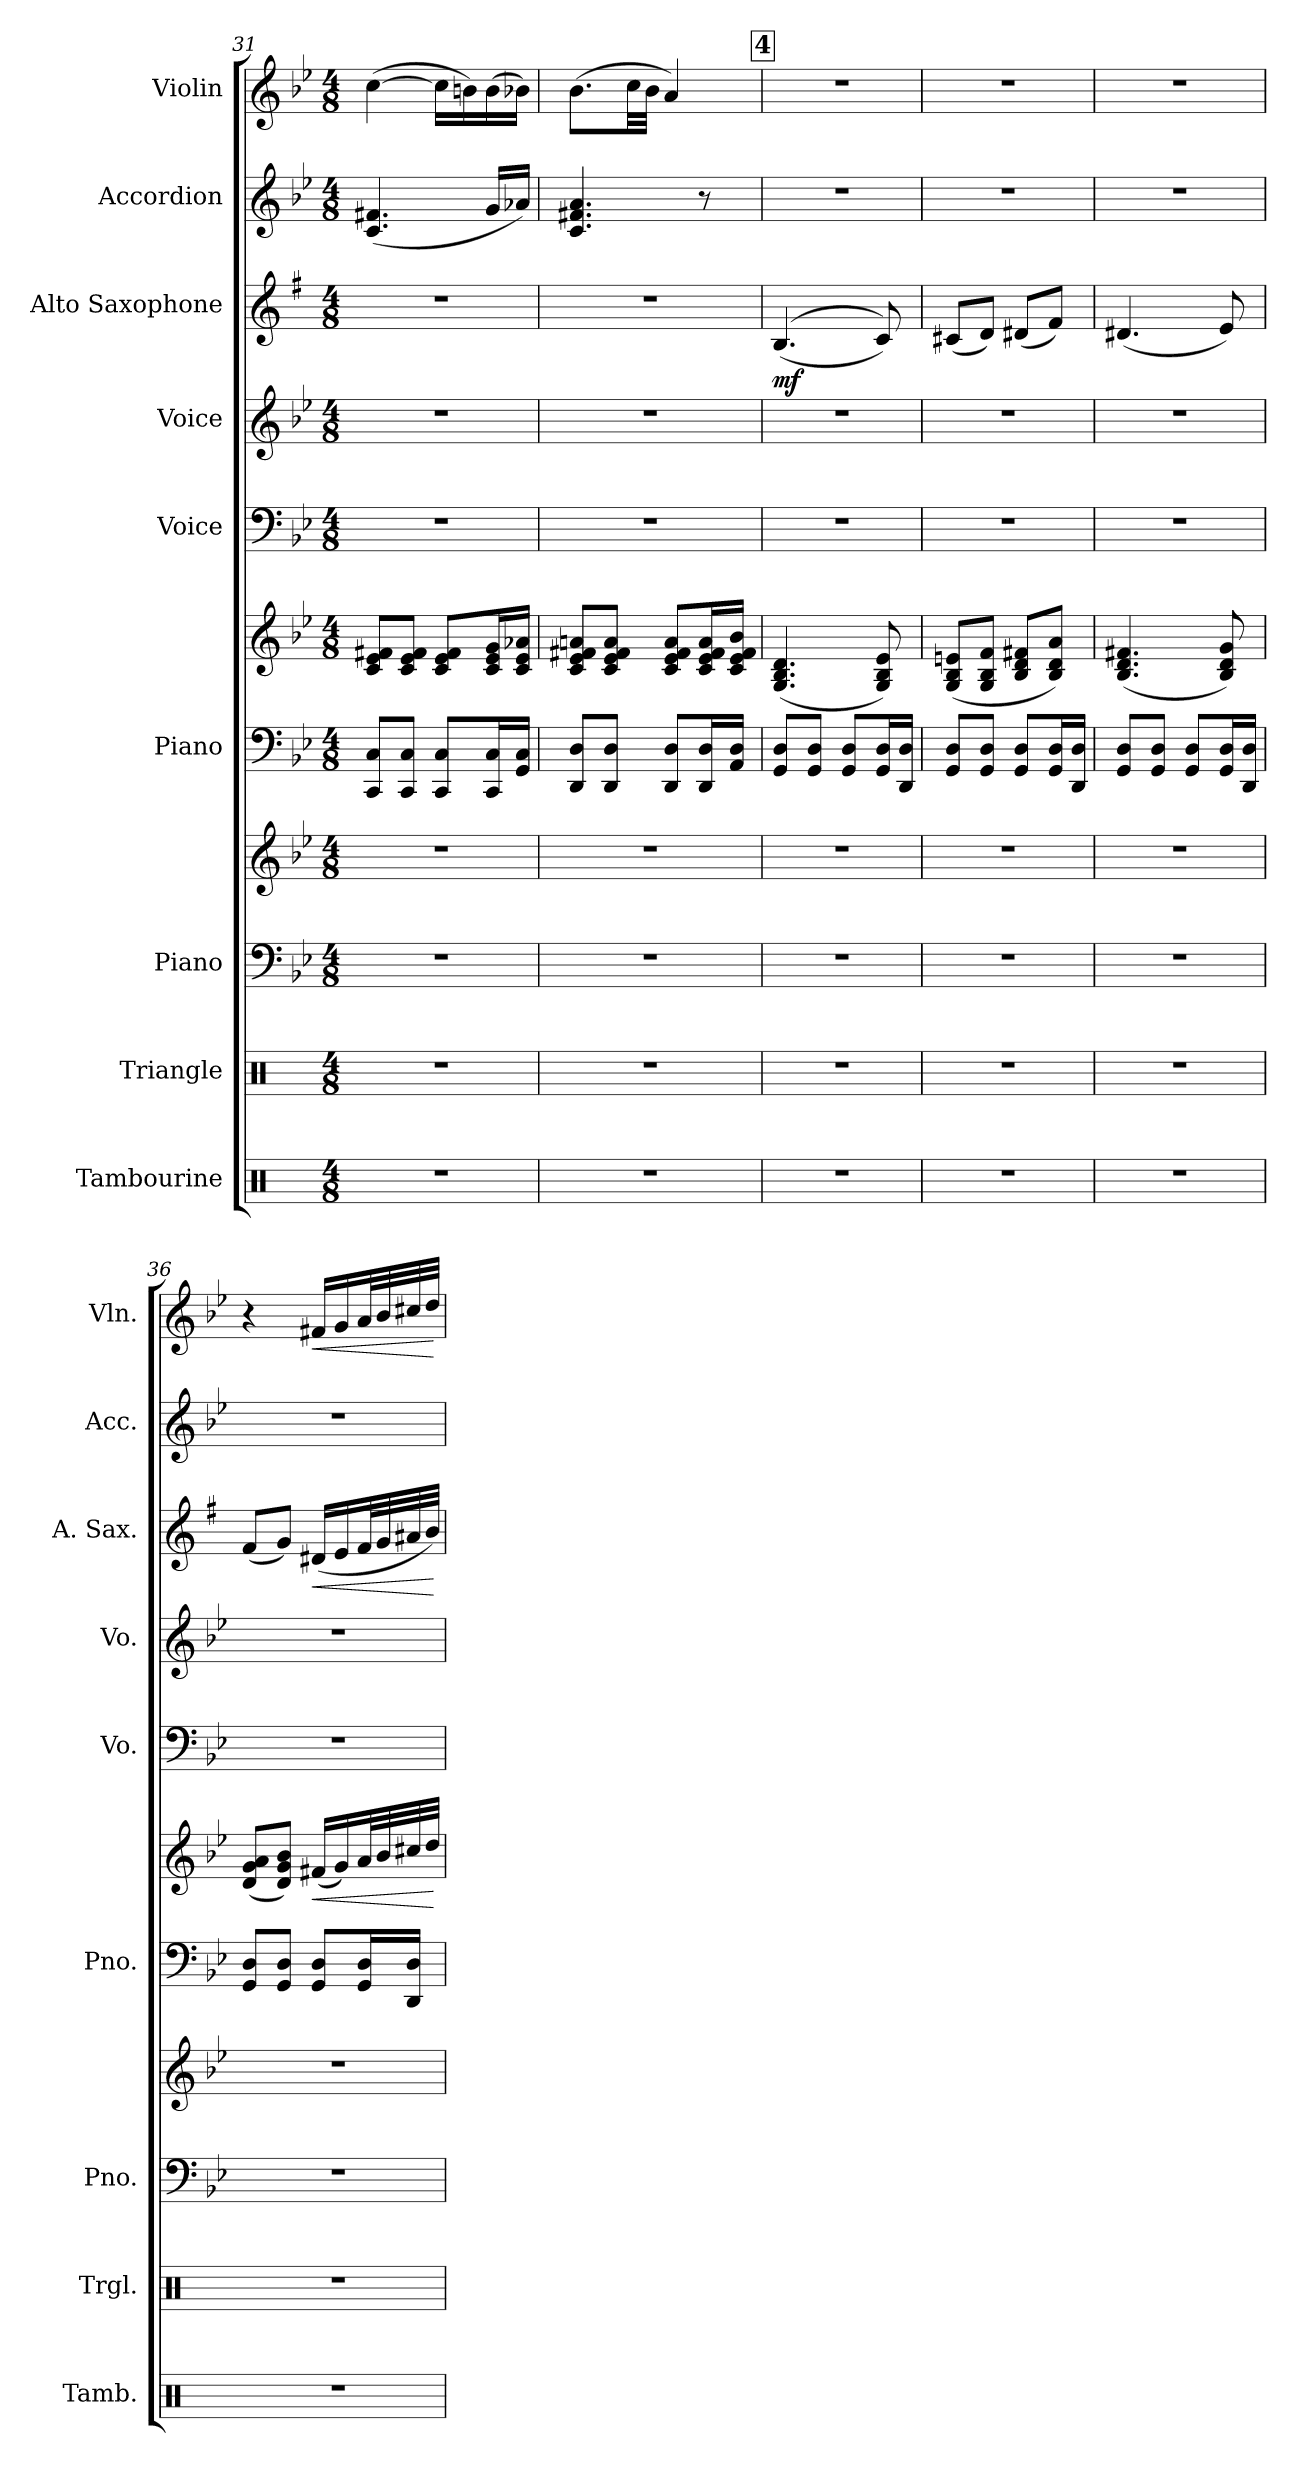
**kern	**kern	**kern	**kern	**kern	**kern	**dynam	**kern	**kern	**kern	**dynam	**kern	**kern	**dynam
*part9	*part8	*part7	*part7	*part6	*part6	*part6	*part5	*part4	*part3	*part3	*part2	*part1	*part1
*staff11	*staff10	*staff9	*staff8	*staff7	*staff6	*staff6/7	*staff5	*staff4	*staff3	*staff3	*staff2	*staff1	*staff1
*I"Tambourine	*I"Triangle	*I"Piano	*	*I"Piano	*	*	*I"Voice	*I"Voice	*I"Alto Saxophone	*	*I"Accordion	*I"Violin	*
*I'Tamb.	*I'Trgl.	*I'Pno.	*	*I'Pno.	*	*	*I'Vo.	*I'Vo.	*I'A. Sax.	*	*I'Acc.	*I'Vln.	*
*clefX	*clefX	*clefF4	*clefG2	*clefF4	*clefG2	*	*clefF4	*clefG2	*clefG2	*	*clefG2	*clefG2	*
*	*	*	*	*	*	*	*	*	*ITrd5c9	*	*	*	*
*k[]	*k[]	*k[b-e-]	*k[b-e-]	*k[b-e-]	*k[b-e-]	*	*k[b-e-]	*k[b-e-]	*k[b-e-]	*	*k[b-e-]	*k[b-e-]	*
*M4/8	*M4/8	*M4/8	*M4/8	*M4/8	*M4/8	*	*M4/8	*M4/8	*M4/8	*	*M4/8	*M4/8	*
=31	=31	=31	=31	=31	=31	=31	=31	=31	=31	=31	=31	=31	=31
2r	2r	2r	2r	8CC/ 8C/L	8c/ 8e-/ 8f#X/L	.	2r	2r	2r	.	(4.c/ 4.f#X/	([4cc\	.
.	.	.	.	8CC/ 8C/J	8c/ 8e-/ 8f#/J	.	.	.	.	.	.	.	.
.	.	.	.	8CC/ 8C/L	8c/ 8e-/ 8f#/L	.	.	.	.	.	.	16cc\LL]	.
.	.	.	.	.	.	.	.	.	.	.	.	16bn\)	.
.	.	.	.	16CC/ 16C/L	16c/ 16e-/ 16g/L	.	.	.	.	.	16g/LL	(16b\	.
.	.	.	.	16GG/ 16C/JJ	16c/ 16e-/ 16a-X/JJ	.	.	.	.	.	16a-X/JJ)	16b-X\JJ)	.
=32	=32	=32	=32	=32	=32	=32	=32	=32	=32	=32	=32	=32	=32
2r	2r	2r	2r	8DD/ 8D/L	8c/ 8e-/ 8f#X/ 8an/L	.	2r	2r	2r	.	4.c/ 4.f#X/ 4.a/	(8.b-\L	.
.	.	.	.	8DD/ 8D/J	8c/ 8e-/ 8f#/ 8a/J	.	.	.	.	.	.	.	.
.	.	.	.	.	.	.	.	.	.	.	.	32cc\LL	.
.	.	.	.	.	.	.	.	.	.	.	.	32b-\JJJ	.
.	.	.	.	8DD/ 8D/L	8c/ 8e-/ 8f#/ 8a/L	.	.	.	.	.	.	4a/)	.
.	.	.	.	16DD/ 16D/L	16c/ 16e-/ 16f#/ 16a/L	.	.	.	.	.	8r	.	.
.	.	.	.	16AA/ 16D/JJ	16c/ 16e-/ 16f#/ 16b-/JJ	.	.	.	.	.	.	.	.
!!LO:PB:g=z
!!LO:REH:place=s1:a:B:fs=14:t=4
=33	=33	=33	=33	=33	=33	=33	=33	=33	=33	=33	=33	=33	=33
!	!	!	!	!	!	!	!	!	!	!LO:DY:b	!	!	!
2r	2r	2r	2r	8GG/ 8D/L	(4.G/ 4.B-/ 4.d/	.	2r	2r	((4.D/	mf	2r	2r	.
.	.	.	.	8GG/ 8D/J	.	.	.	.	.	.	.	.	.
.	.	.	.	8GG/ 8D/L	.	.	.	.	.	.	.	.	.
.	.	.	.	16GG/ 16D/L	8G/ 8B-/ 8e-/)	.	.	.	8E-/))	.	.	.	.
.	.	.	.	16DD/ 16D/JJ	.	.	.	.	.	.	.	.	.
=34	=34	=34	=34	=34	=34	=34	=34	=34	=34	=34	=34	=34	=34
2r	2r	2r	2r	8GG/ 8D/L	(8G/ 8B-/ 8en/L	.	2r	2r	(8En/L	.	2r	2r	.
.	.	.	.	8GG/ 8D/J	8G/ 8B-/ 8f/J	.	.	.	8F/J)	.	.	.	.
.	.	.	.	8GG/ 8D/L	8B-/ 8d/ 8f#X/L	.	.	.	(8F#X/L	.	.	.	.
.	.	.	.	16GG/ 16D/L	8B-/ 8d/ 8a/J)	.	.	.	8A/J)	.	.	.	.
.	.	.	.	16DD/ 16D/JJ	.	.	.	.	.	.	.	.	.
=35	=35	=35	=35	=35	=35	=35	=35	=35	=35	=35	=35	=35	=35
2r	2r	2r	2r	8GG/ 8D/L	(4.B-/ 4.d/ 4.f#X/	.	2r	2r	(4.F#X/	.	2r	2r	.
.	.	.	.	8GG/ 8D/J	.	.	.	.	.	.	.	.	.
.	.	.	.	8GG/ 8D/L	.	.	.	.	.	.	.	.	.
.	.	.	.	16GG/ 16D/L	8B-/ 8d/ 8g/)	.	.	.	8G/)	.	.	.	.
.	.	.	.	16DD/ 16D/JJ	.	.	.	.	.	.	.	.	.
=36	=36	=36	=36	=36	=36	=36	=36	=36	=36	=36	=36	=36	=36
2r	2r	2r	2r	8GG/ 8D/L	(8d/ 8g/ 8a/L	.	2r	2r	(8A/L	.	2r	4r	.
.	.	.	.	8GG/ 8D/J	8d/ 8g/ 8b-/J)	.	.	.	8B-/J)	.	.	.	.
!	!	!	!	!	!	!LO:HP:b	!	!	!	!LO:HP:b	!	!	!LO:HP:b
.	.	.	.	8GG/ 8D/L	(16f#X/LL	<	.	.	(16F#X/LL	<	.	16f#X/LL	<
.	.	.	.	.	16g/)	.	.	.	16G/	.	.	16g/	.
.	.	.	.	16GG/ 16D/L	32a/L	.	.	.	32A/L	.	.	32a/L	.
.	.	.	.	.	32b-/	.	.	.	32B-/	.	.	32b-/	.
.	.	.	.	16DD/ 16D/JJ	32cc#X/	.	.	.	32c#X/	.	.	32cc#X/	.
.	.	.	.	.	32dd/JJJ	.	.	.	32d/JJJ)	.	.	32dd/JJJ	.
.	.	.	.	.	.	[	.	.	.	[	.	.	[
=	=	=	=	=	=	=	=	=	=	=	=	=	=
*-	*-	*-	*-	*-	*-	*-	*-	*-	*-	*-	*-	*-	*-
